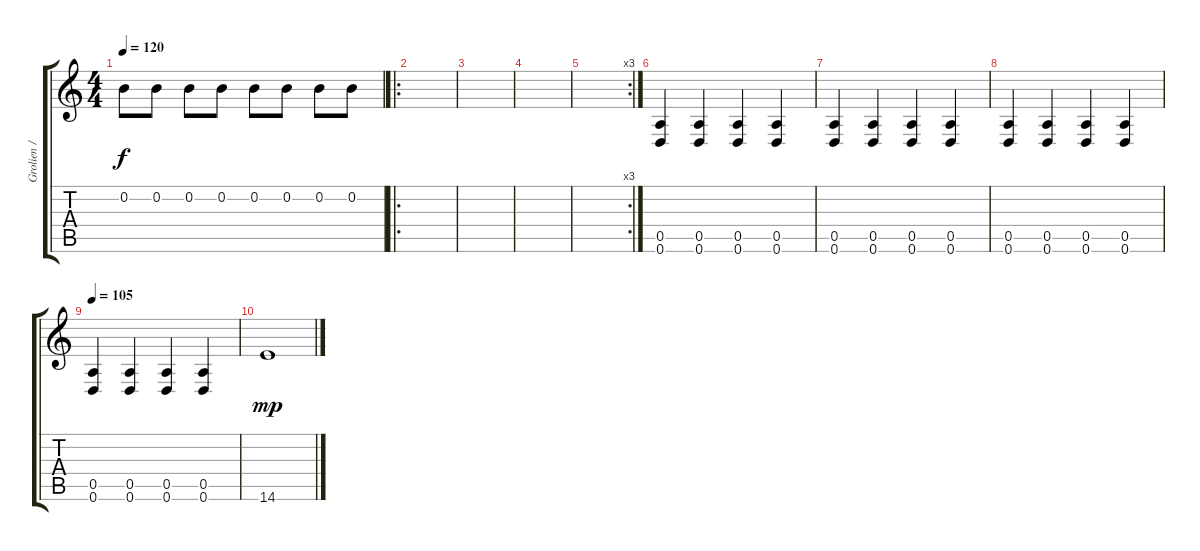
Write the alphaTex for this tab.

\track ("Grolien / samples" "Grolien / ") {instrument synthbass2}
\staff {score tabs}
\tuning (E4 B3 G3 D3 A2 D2) {hide}
\ts (4 4)
\tempo 120
\clef g2
\ks c
0.2.8{dy f} 0.2.8 0.2.8 0.2.8 0.2.8 0.2.8 0.2.8 0.2.8 |
\ro
|
|
|
\rc 3
|
(0.5 0.6).4{volume 16 instrument synthdrum} (0.5 0.6).4 (0.5 0.6).4 (0.5 0.6).4 |
(0.5 0.6).4{volume 16 instrument synthdrum} (0.5 0.6).4 (0.5 0.6).4 (0.5 0.6).4 |
(0.5 0.6).4{volume 16 instrument synthdrum} (0.5 0.6).4 (0.5 0.6).4 (0.5 0.6).4 |
\tempo 105
(0.5 0.6).4{volume 16 instrument synthdrum} (0.5 0.6).4 (0.5 0.6).4 (0.5 0.6).4 |
14.6.1{dy mp instrument gunshot}
